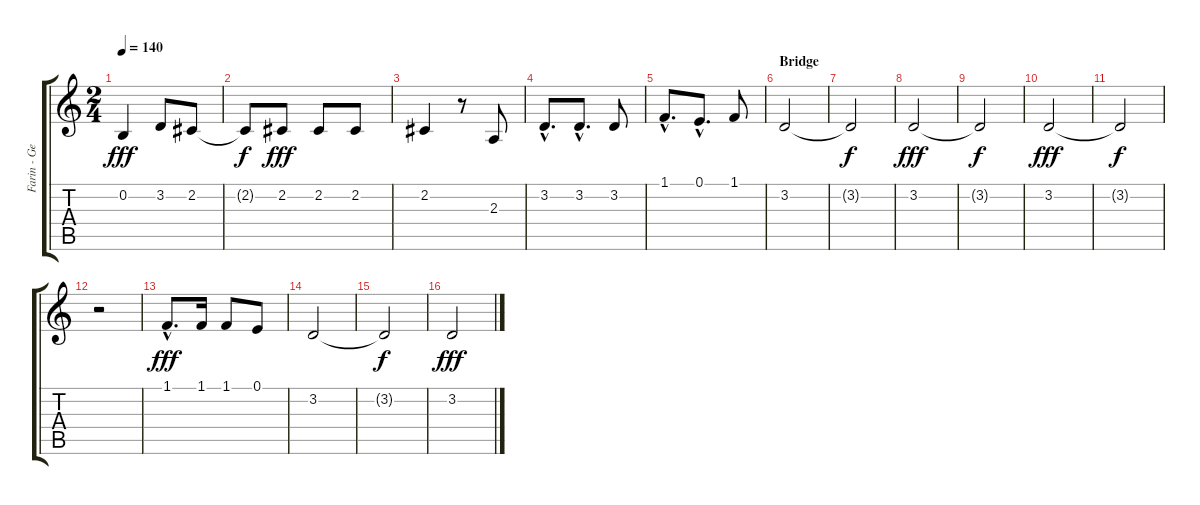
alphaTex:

\track ("Farin - Gesang" "Farin - Ge") {instrument tenorsax}
\staff {score tabs}
\tuning (E4 B3 G3 D3 A2 E2) {hide}
\ts (2 4)
\tempo 140
\clef g2
\ks c
0.2.4{dy fff} 3.2.8 2.2.8 |
2.2{t}.8{dy f} 2.2.8{dy fff} 2.2.8 2.2.8 |
2.2.4 r.8 2.3.8 |
3.2{hac}.8{d} 3.2{hac}.8{d} 3.2.8 |
1.1{hac}.8{d} 0.1{hac}.8{d} 1.1.8 |
\section ("" "Bridge")
3.2.2 |
3.2{t}.2{dy f} |
3.2.2{dy fff} |
3.2{t}.2{dy f} |
3.2.2{dy fff} |
3.2{t}.2{dy f} |
r.2 |
1.1{hac}.8{d dy fff} 1.1.16 1.1.8 0.1.8 |
3.2.2 |
3.2{t}.2{dy f} |
3.2.2{dy fff}
